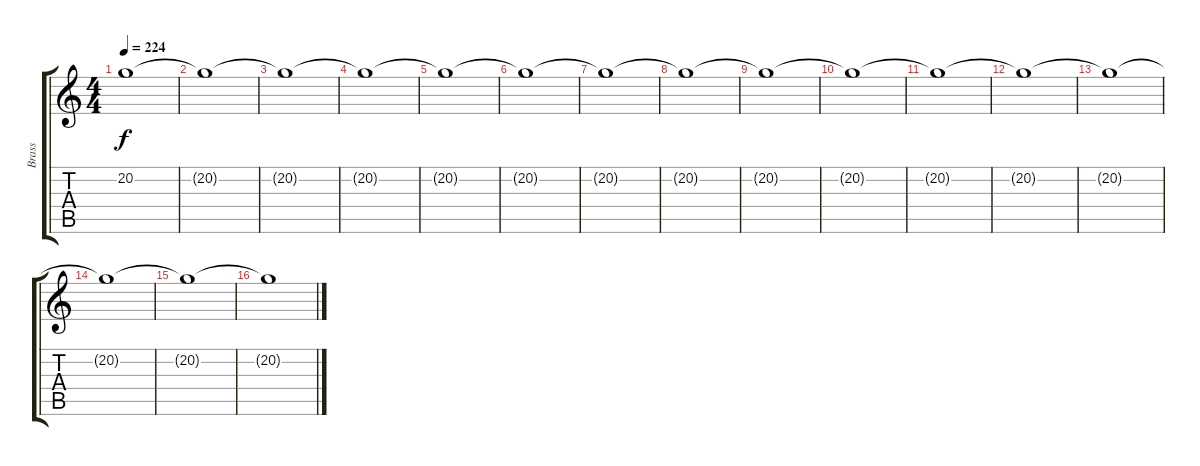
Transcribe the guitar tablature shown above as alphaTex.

\track ("Brass" "Brass") {instrument brasssection}
\staff {score tabs}
\tuning (E4 B3 G3 D3 A2 E2) {hide}
\ts (4 4)
\tempo 224
\clef g2
\ks c
20.2{t}.1{dy f} |
20.2{t}.1 |
20.2{t}.1 |
20.2{t}.1 |
20.2{t}.1 |
20.2{t}.1 |
20.2{t}.1 |
20.2{t}.1 |
20.2{t}.1 |
20.2{t}.1 |
20.2{t}.1 |
20.2{t}.1 |
20.2{t}.1 |
20.2{t}.1 |
20.2{t}.1 |
20.2{t}.1
